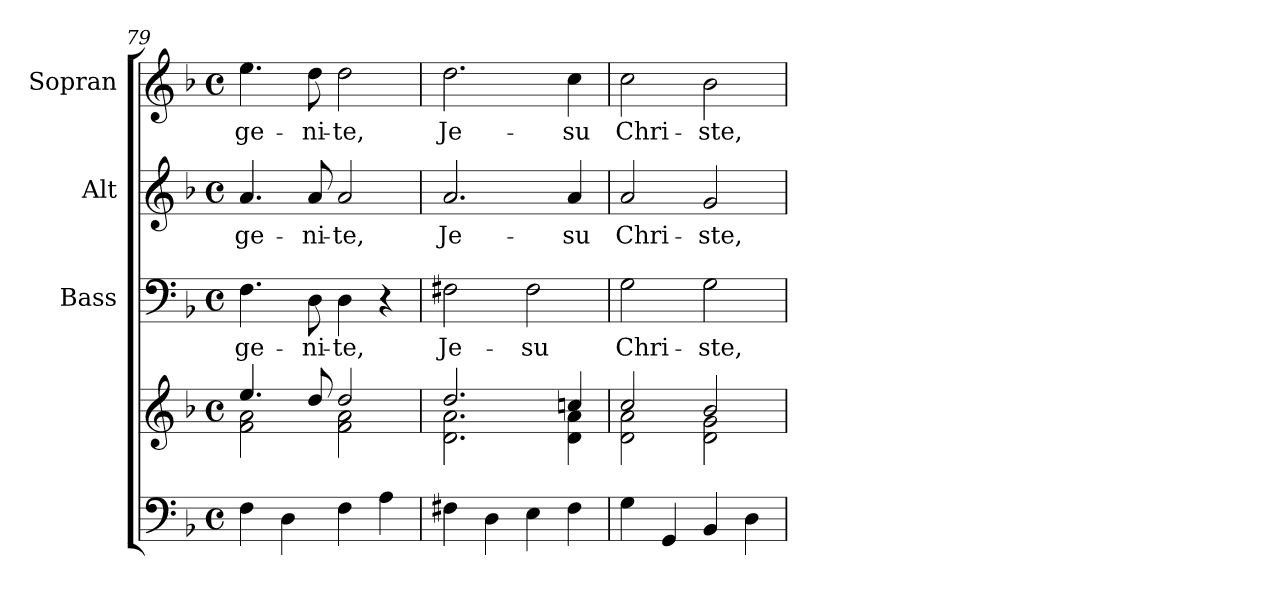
**kern	**kern	**kern	**text	**kern	**text	**kern	**text
*part4	*part4	*part3	*part3	*part2	*part2	*part1	*part1
*staff5	*staff4	*staff3	*staff3	*staff2	*staff2	*staff1	*staff1
*	*	*I"Bass	*	*I"Alt	*	*I"Sopran	*
*	*	*I'B.	*	*I'A.	*	*I'S.	*
*clefF4	*clefG2	*clefF4	*	*clefG2	*	*clefG2	*
*k[b-]	*k[b-]	*k[b-]	*	*k[b-]	*	*k[b-]	*
*F:	*F:	*F:	*	*F:	*	*F:	*
*M4/4	*M4/4	*M4/4	*	*M4/4	*	*M4/4	*
*met(c)	*met(c)	*met(c)	*	*met(c)	*	*met(c)	*
=79	=79	=79	=79	=79	=79	=79	=79
*	*^	*	*	*	*	*	*
!	!	!	!	!LO:LY:b	!	!LO:LY:b	!	!LO:LY:b
4F\	4.ee/	2f\ 2a\	4.F\	-ge-	4.a/	-ge-	4.ee\	-ge-
4D\	.	.	.	.	.	.	.	.
!	!	!	!	!LO:LY:b	!	!LO:LY:b	!	!LO:LY:b
.	8dd/	.	8D\	-ni-	8a/	-ni-	8dd\	-ni-
!	!	!	!	!LO:LY:b	!	!LO:LY:b	!	!LO:LY:b
4F\	2dd/	2f\ 2a\	4D\	-te,	2a/	-te,	2dd\	-te,
4A\	.	.	4r	.	.	.	.	.
=80	=80	=80	=80	=80	=80	=80	=80	=80
!	!	!	!	!LO:LY:b	!	!LO:LY:b	!	!LO:LY:b
4F#X\	2.dd/	2.d\ 2.a\	2F#X\	Je-	2.a/	Je-	2.dd\	Je-
4D\	.	.	.	.	.	.	.	.
!	!	!	!	!LO:LY:b	!	!	!	!
4E\	.	.	2F#\	-su	.	.	.	.
!	!	!	!	!	!	!LO:LY:b	!	!LO:LY:b
4F#\	4ccn/	4d\ 4a\	.	.	4a/	-su	4cc\	-su
!!LO:LB:g=z
=81	=81	=81	=81	=81	=81	=81	=81	=81
!	!	!	!	!LO:LY:b	!	!LO:LY:b	!	!LO:LY:b
4G\	2cc/	2d\ 2a\	2G\	Chri-	2a/	Chri-	2cc\	Chri-
4GG/	.	.	.	.	.	.	.	.
!	!	!	!	!LO:LY:b	!	!LO:LY:b	!	!LO:LY:b
4BB-/	2b-/	2d\ 2g\	2G\	-ste,	2g/	-ste,	2b-\	-ste,
4D\	.	.	.	.	.	.	.	.
*	*v	*v	*	*	*	*	*	*
=	=	=	=	=	=	=	=
*-	*-	*-	*-	*-	*-	*-	*-
